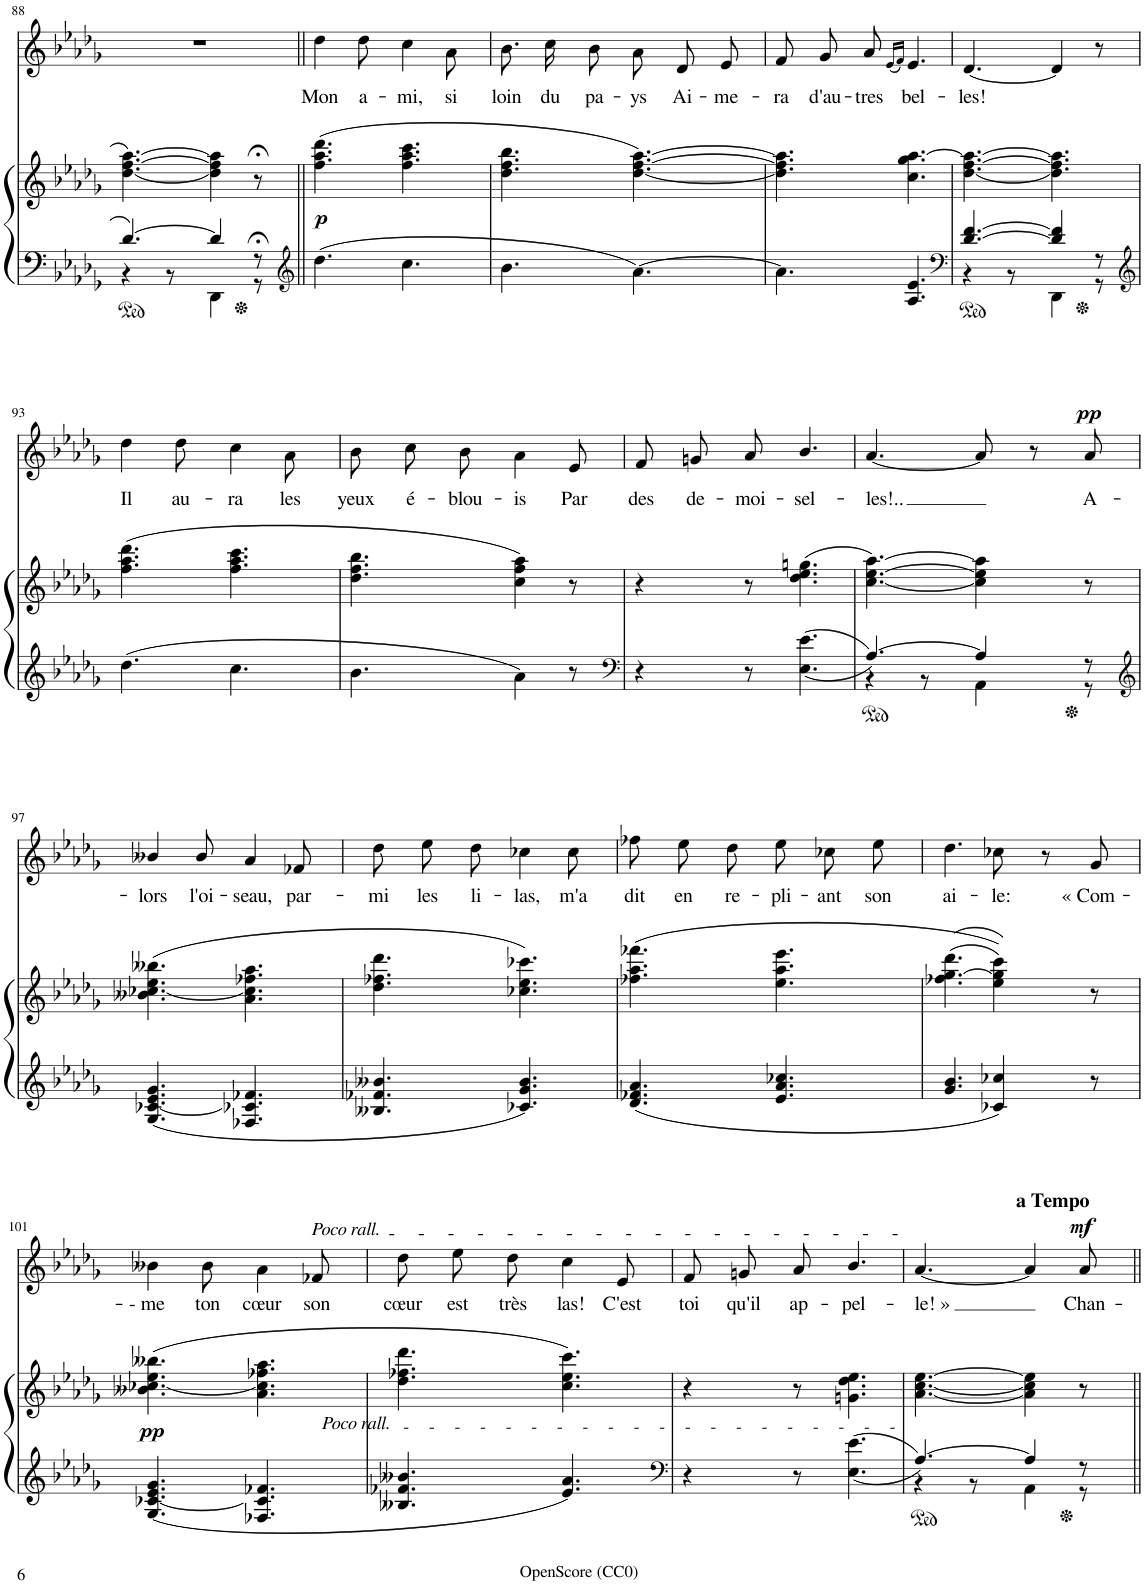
**kern	**kern	**dynam	**kern	**text	**dynam
*part2	*part2	*part2	*part1	*part1	*part1
*staff3	*staff2	*staff2/3	*staff1	*staff1	*staff1
*I"Piano	*	*	*I"Chant Voice	*	*
*I'Pno	*	*	*	*	*
!!LO:PB:g=z
*clefF4	*clefG2	*	*clefG2	*	*
*k[b-e-a-d-g-]	*k[b-e-a-d-g-]	*	*k[b-e-a-d-g-]	*	*
*M6/8	*M6/8	*	*M6/8	*	*
=88	=88	=88	=88	=88	=88
*^	*	*	*	*	*
[4.d-/	4r	[4.dd-\ [4.ff\ [4.aa-\	.	2.r	.	.
.	8r	.	.	.	.	.
4d-/]	4DD-\	4dd-\] 4ff\] 4aa-\]	.	.	.	.
8r;<	8r	8r;<	.	.	.	.
*v	*v	*	*	*	*	*
=89||	=89||	=89||	=89||	=89||	=89||
*clefG2	*	*	*	*	*
*^	*	*	*	*	*
!	!	!	!LO:DY:b	!	!LO:LY:b	!
*v	*v	*	*	*	*	*
4.dd-\	(4.ff\ 4.aa-\ 4.ddd-\	p	4dd-\	Mon	.
!	!	!	!	!LO:LY:b	!
.	.	.	8dd-\	a-	.
!	!	!	!	!LO:LY:b	!
4.cc\	4.ff\ 4.aa-\ 4.ccc\	.	4cc\	-mi,	.
!	!	!	!	!LO:LY:b	!
.	.	.	8a-\	si	.
=90	=90	=90	=90	=90	=90
!	!	!	!	!LO:LY:b	!
4.b-\	4.dd-\ 4.ff\ 4.bb-\	.	8.b-\	loin	.
!	!	!	!	!LO:LY:b	!
.	.	.	16cc\	du	.
!	!	!	!	!LO:LY:b	!
.	.	.	8b-\	pa-	.
!	!	!	!	!LO:LY:b	!
[4.a-\	[4.dd-\ [4.ff\ [4.aa-\)	.	8a-\	-ys	.
!	!	!	!	!LO:LY:b	!
.	.	.	8d-/	Ai-	.
!	!	!	!	!LO:LY:b	!
.	.	.	8e-/	-me-	.
=91	=91	=91	=91	=91	=91
!	!	!	!	!LO:LY:b	!
4.a-\]	4.dd-\] 4.ff\] 4.aa-\]	.	8f/	-ra	.
!	!	!	!	!LO:LY:b	!
.	.	.	8g-/	d'au-	.
!	!	!	!	!LO:LY:b	!
.	.	.	8a-/	-tres	.
.	.	.	(16qe-/LL	.	.
.	.	.	16qf/JJ)	.	.
!	!	!	!	!LO:LY:b	!
4.A-/ 4.e-/	4.cc\ 4.gg-\ [4.aa-\	.	4.e-/	bel-	.
=92	=92	=92	=92	=92	=92
*clefF4	*	*	*	*	*
*^	*	*	*	*	*
!	!	!	!	!	!LO:LY:b	!
[4.d-/ [4.f/	4r	[4.dd-\ [4.ff\ 4.aa-\_	.	[4.d-/	-les!	.
.	8r	.	.	.	.	.
4d-/] 4f/]	4DD-\	4.dd-\] 4.ff\] 4.aa-\]	.	4d-/]	.	.
8r	8r	.	.	8r	.	.
*v	*v	*	*	*	*	*
!!LO:LB:g=z
=93	=93	=93	=93	=93	=93
*clefG2	*	*	*	*	*
*^	*	*	*	*	*
!	!	!	!	!	!LO:LY:b	!
*v	*v	*	*	*	*	*
4.dd-\	(4.ff\ 4.aa-\ 4.ddd-\	.	4dd-\	Il	.
!	!	!	!	!LO:LY:b	!
.	.	.	8dd-\	au-	.
!	!	!	!	!LO:LY:b	!
4.cc\	4.ff\ 4.aa-\ 4.ccc\	.	4cc\	-ra	.
!	!	!	!	!LO:LY:b	!
.	.	.	8a-\	les	.
=94	=94	=94	=94	=94	=94
!	!	!	!	!LO:LY:b	!
4.b-\	4.dd-\ 4.ff\ 4.bb-\	.	8b-\	yeux	.
!	!	!	!	!LO:LY:b	!
.	.	.	8cc\	é-	.
!	!	!	!	!LO:LY:b	!
.	.	.	8b-\	-blou-	.
!	!	!	!	!LO:LY:b	!
4a-\	4cc\ 4ff\ 4aa-\)	.	4a-\	-is	.
!	!	!	!	!LO:LY:b	!
8r	8r	.	8e-/	Par	.
=95	=95	=95	=95	=95	=95
*clefF4	*	*	*	*	*
!	!	!	!	!LO:LY:b	!
4r	4r	.	8f/	des	.
!	!	!	!	!LO:LY:b	!
.	.	.	8gn/	de-	.
!	!	!	!	!LO:LY:b	!
8r	8r	.	8a-/	-moi-	.
!	!	!	!	!LO:LY:b	!
4.E-\ 4.e-\	(4.dd-\ 4.ee-\ 4.ggn\	.	4.b-/	-sel-	.
=96	=96	=96	=96	=96	=96
*^	*	*	*	*	*
!	!	!	!	!	!LO:LY:b	!
[4.A-/	4r	[4.cc\ [4.ee-\ [4.aa-\)	.	[4.a-/	-les!..	.
.	8r	.	.	.	.	.
4A-/]	4AA-\	4cc\] 4ee-\] 4aa-\]	.	8a-/]	.	.
.	.	.	.	8r	.	.
!	!	!	!	!	!LO:LY:b	!LO:DY:a
8r	8r	8r	.	8a-/	A-	pp
*v	*v	*	*	*	*	*
!!LO:LB:g=z
=97	=97	=97	=97	=97	=97
*clefG2	*	*	*	*	*
*^	*	*	*	*	*
!	!	!	!	!	!LO:LY:b	!
*v	*v	*	*	*	*	*
4.G-/ [<4.c-X/ 4.e-/ 4.g-/	(4.b--X\ [4.cc-X\ 4.ee-\ 4.bb--X\	.	4b--X/	-lors	.
!	!	!	!	!LO:LY:b	!
.	.	.	8b--/	l'oi-	.
!	!	!	!	!LO:LY:b	!
4.F-X/ 4.c-X/] 4.f-X/	4.a-\ 4.cc-\] 4.ff-X\ 4.aa-\	.	4a-/	-seau,	.
!	!	!	!	!LO:LY:b	!
.	.	.	8f-X/	par-	.
=98	=98	=98	=98	=98	=98
!	!	!	!	!LO:LY:b	!
4.B--X/ 4.f-X/ 4.b--X/	4.dd-\ 4.ff-X\ 4.ddd-\	.	8dd-\	-mi	.
!	!	!	!	!LO:LY:b	!
.	.	.	8ee-\	les	.
!	!	!	!	!LO:LY:b	!
.	.	.	8dd-\	li-	.
!	!	!	!	!LO:LY:b	!
4.c-X/ 4.g-/ 4.b--/	4.cc-X\ 4.ee-\ 4.ccc-X\)	.	4cc-X\	-las,	.
!	!	!	!	!LO:LY:b	!
.	.	.	8cc-\	m'a	.
=99	=99	=99	=99	=99	=99
!	!	!	!	!LO:LY:b	!
4.d-/ 4.f-X/ 4.a-/	(4.ff-X\ 4.aa-\ 4.fff-X\	.	8ff-X\	dit	.
!	!	!	!	!LO:LY:b	!
.	.	.	8ee-\	en	.
!	!	!	!	!LO:LY:b	!
.	.	.	8dd-\	re-	.
!	!	!	!	!LO:LY:b	!
4.e-/ 4.a-/ 4.cc-X/	4.ee-\ 4.aa-\ 4.eee-\	.	8ee-\	-pli-	.
!	!	!	!	!LO:LY:b	!
.	.	.	8cc-X\	-ant	.
!	!	!	!	!LO:LY:b	!
.	.	.	8ee-\	son	.
=100	=100	=100	=100	=100	=100
!	!	!	!	!LO:LY:b	!
4.g-/ 4.b-/	((>4.ff-X\ [4.gg-\ 4.ddd-\	.	4.dd-\	ai-	.
!	!	!	!	!LO:LY:b	!
4c-X/ 4cc-X/	4ee-\ 4gg-\] 4ccc\)))	.	8cc-X\	-le:	.
.	.	.	8r	.	.
!	!	!	!	!LO:LY:b	!
8r	8r	.	8g-/	« Com-	.
!!LO:LB:g=z
=101	=101	=101	=101	=101	=101
!	!	!LO:DY:b	!	!LO:LY:b	!
4.G-/ [<4.c-X/ 4.e-/ 4.g-/	(4.b--X\ [4.cc-X\ 4.ee-\ 4.bb--X\	pp	4b--X\	-- me	.
!	!	!	!	!LO:LY:b	!
.	.	.	8b--\	ton	.
!	!	!	!	!LO:LY:b	!
4.F-X/ 4.c-/] 4.f-X/	4.a-\ 4.cc-\] 4.ff-X\ 4.aa-\	.	4a-\	cœur	.
!	!	!	!LO:TX:a:t=Poco rall.	!	!
!	!	!	!	!LO:LY:b	!
.	.	.	8f-X/	son	.
=102	=102	=102	=102	=102	=102
!	!LO:TX:b:t=Poco rall.	!	!	!	!
!	!	!	!	!LO:LY:b	!
4.B--X/ 4.f-X/ 4.b--X/	4.dd-\ 4.ff-X\ 4.ddd-\	.	8dd-\	cœur	.
!	!	!	!	!LO:LY:b	!
.	.	.	8ee-\	est	.
!	!	!	!	!LO:LY:b	!
.	.	.	8dd-\	très	.
!	!	!	!	!LO:LY:b	!
4.e-/ 4.a-/	4.cc\ 4.ee-\ 4.ccc\)	.	4cc\	las!	.
!	!	!	!	!LO:LY:b	!
.	.	.	8e-/	C'est	.
=103	=103	=103	=103	=103	=103
*clefF4	*	*	*	*	*
!	!	!	!	!LO:LY:b	!
4r	4r	.	8f/	toi	.
!	!	!	!	!LO:LY:b	!
.	.	.	8gn/	qu'il	.
!	!	!	!	!LO:LY:b	!
8r	8r	.	8a-/	ap-	.
!	!	!	!	!LO:LY:b	!
4.E-\ 4.e-\	4.gn\ 4.dd-\ 4.ee-\	.	4.b-/	-pel-	.
=104	=104	=104	=104	=104	=104
*^	*	*	*	*	*
!	!	!	!	!	!LO:LY:b	!
[4.A-/	4r	[4.a-\ [<4.cc\ [4.ee-\	.	[4.a-/	-le! »	.
.	8r	.	.	.	.	.
4A-/]	4AA-\	4a-\] 4cc\] 4ee-\]	.	4a-/]	.	.
!	!	!	!	!LO:TX:a:B:t=a Tempo	!	!
!	!	!	!	!	!LO:LY:b	!LO:DY:a
8r	8r	8r	.	8a-/	Chan-	mf
*v	*v	*	*	*	*	*
=||	=||	=||	=||	=||	=||
*-	*-	*-	*-	*-	*-
